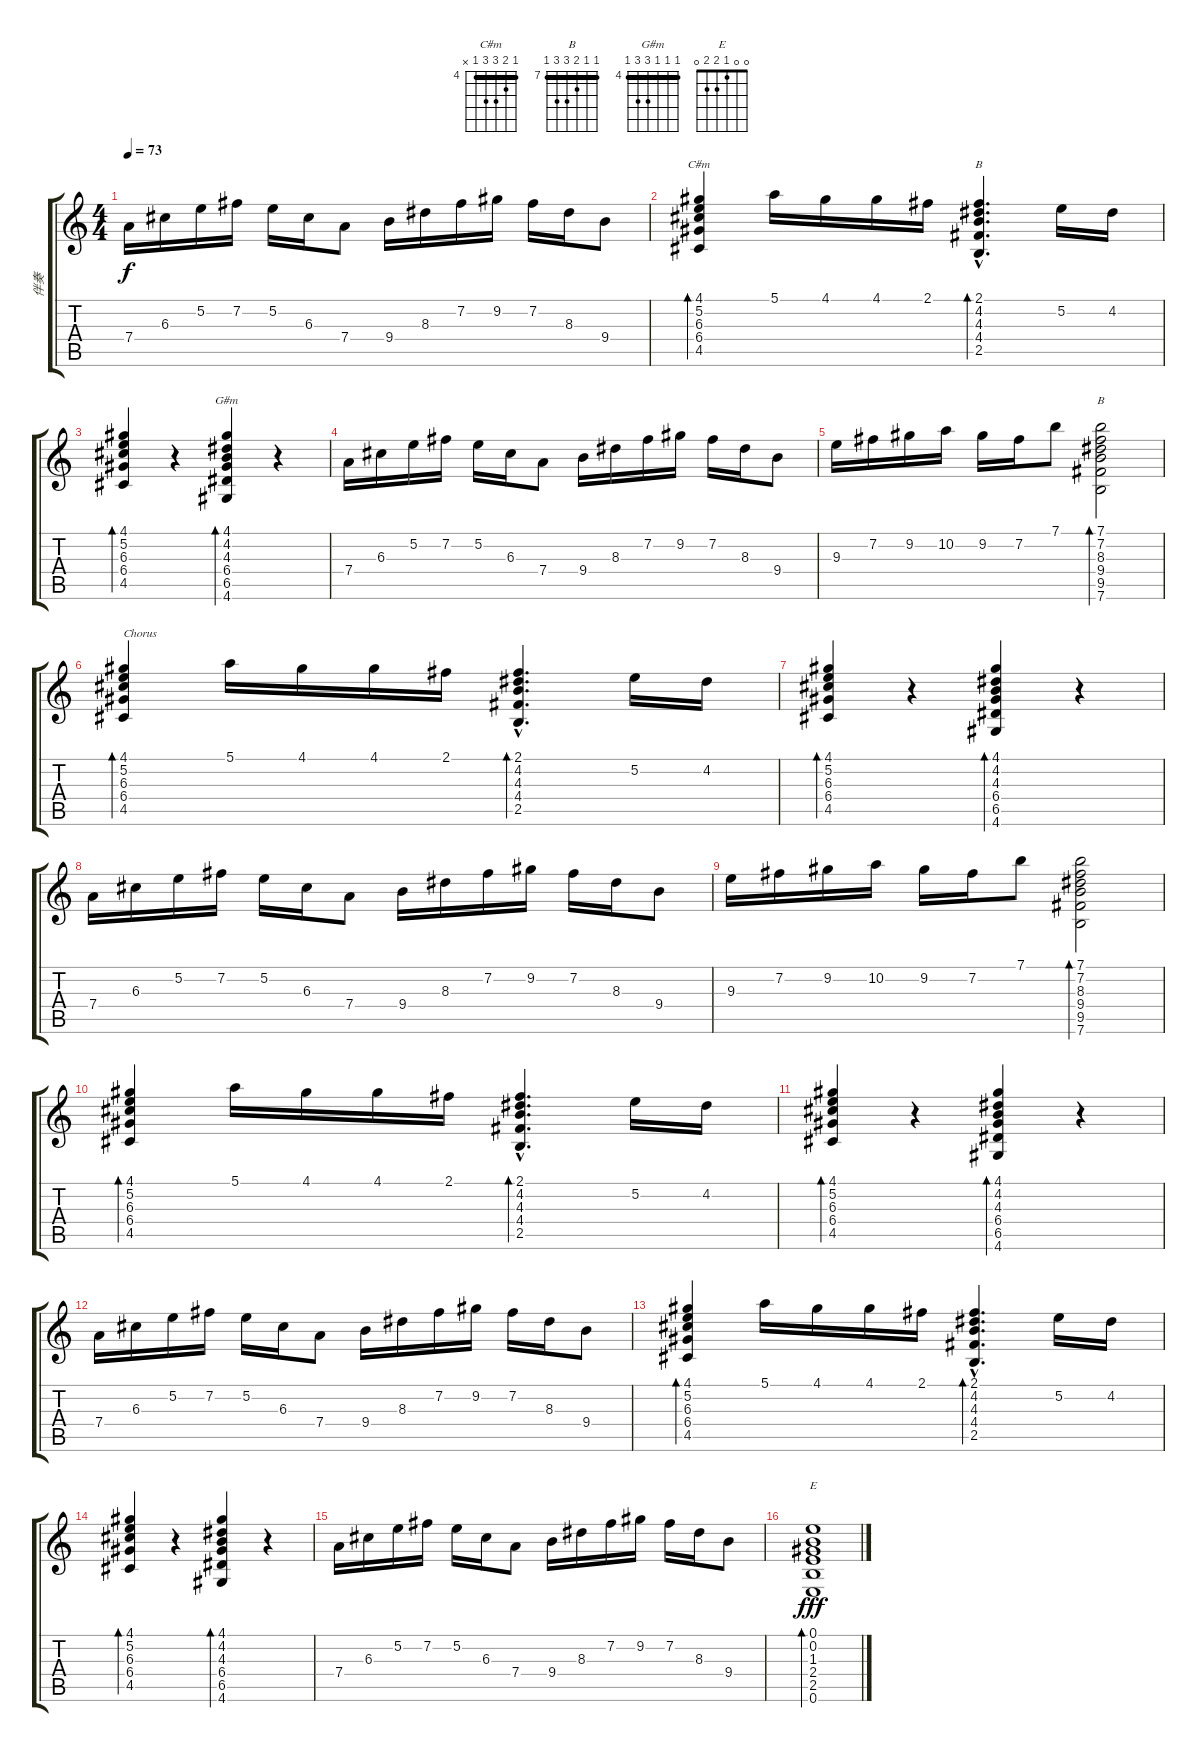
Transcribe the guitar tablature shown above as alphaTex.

\track ("伴奏" "伴奏") {instrument acousticguitarnylon}
\staff {score tabs}
\tuning (E4 B3 G3 D3 A2 E2) {hide}
\chord ("C#m" 4 5 6 6 4 x) {firstfret 4 barre 4}
\chord ("B" 2 4 4 4 2 x) {barre 2}
\chord ("G#m" 4 4 4 6 6 4) {firstfret 4 barre 4}
\chord ("B" 7 7 8 9 9 7) {firstfret 7 barre 7}
\chord ("E" 0 0 1 2 2 0)
\ts (4 4)
\tempo 73
\clef g2
\ks c
7.4.16{dy f} 6.3.16 5.2.16 7.2.16 5.2.16 6.3.16 7.4.8 9.4.16 8.3.16 7.2.16 9.2.16 7.2.16 8.3.16 9.4.8 |
(4.1 5.2 6.3 6.4 4.5).4{bd 60 ch "C#m"} 5.1.16 4.1.16 4.1.16 2.1.16 (2.1{hac} 4.2{hac} 4.3{hac} 4.4{hac} 2.5{hac}).4{d bd 60 ch "B"} 5.2.16 4.2.16 |
(4.1 5.2 6.3 6.4 4.5).4{bd 60} r.4 (4.1 4.2 4.3 6.4 6.5 4.6).4{bd 60 ch "G#m"} r.4 |
7.4.16 6.3.16 5.2.16 7.2.16 5.2.16 6.3.16 7.4.8 9.4.16 8.3.16 7.2.16 9.2.16 7.2.16 8.3.16 9.4.8 |
9.3.16 7.2.16 9.2.16 10.2.16 9.2.16 7.2.16 7.1.8 (7.1 7.2 8.3 9.4 9.5 7.6).2{bd 60 ch "B"} |
(4.1 5.2 6.3 6.4 4.5).4{bd 60 txt "Chorus"} 5.1.16 4.1.16 4.1.16 2.1.16 (2.1{hac} 4.2{hac} 4.3{hac} 4.4{hac} 2.5{hac}).4{d bd 60} 5.2.16 4.2.16 |
(4.1 5.2 6.3 6.4 4.5).4{bd 60} r.4 (4.1 4.2 4.3 6.4 6.5 4.6).4{bd 60} r.4 |
7.4.16 6.3.16 5.2.16 7.2.16 5.2.16 6.3.16 7.4.8 9.4.16 8.3.16 7.2.16 9.2.16 7.2.16 8.3.16 9.4.8 |
9.3.16 7.2.16 9.2.16 10.2.16 9.2.16 7.2.16 7.1.8 (7.1 7.2 8.3 9.4 9.5 7.6).2{bd 60} |
(4.1 5.2 6.3 6.4 4.5).4{bd 60} 5.1.16 4.1.16 4.1.16 2.1.16 (2.1{hac} 4.2{hac} 4.3{hac} 4.4{hac} 2.5{hac}).4{d bd 60} 5.2.16 4.2.16 |
(4.1 5.2 6.3 6.4 4.5).4{bd 60} r.4 (4.1 4.2 4.3 6.4 6.5 4.6).4{bd 60} r.4 |
7.4.16 6.3.16 5.2.16 7.2.16 5.2.16 6.3.16 7.4.8 9.4.16 8.3.16 7.2.16 9.2.16 7.2.16 8.3.16 9.4.8 |
(4.1 5.2 6.3 6.4 4.5).4{bd 60} 5.1.16 4.1.16 4.1.16 2.1.16 (2.1{hac} 4.2{hac} 4.3{hac} 4.4{hac} 2.5{hac}).4{d bd 60} 5.2.16 4.2.16 |
(4.1 5.2 6.3 6.4 4.5).4{bd 60} r.4 (4.1 4.2 4.3 6.4 6.5 4.6).4{bd 60} r.4 |
7.4.16 6.3.16 5.2.16 7.2.16 5.2.16 6.3.16 7.4.8 9.4.16 8.3.16 7.2.16 9.2.16 7.2.16 8.3.16 9.4.8 |
(0.1 0.2 1.3 2.4 2.5 0.6).1{bd 60 ch "E" dy fff volume 16}
